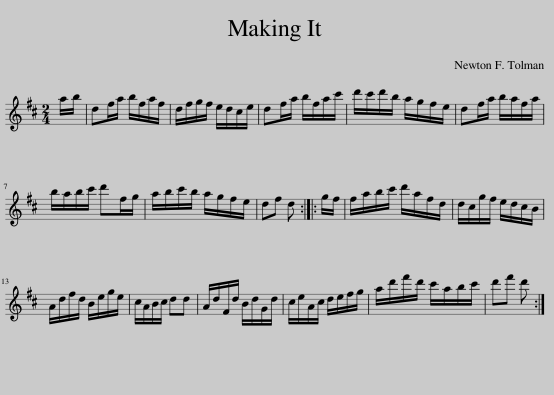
X:1
L:1/8
M:2/4
I:linebreak $
K:D
V:1 treble
V:1
 a/b/ | df/a/ b/f/a/f/ | d/f/g/f/ e/d/c/e/ | df/a/ b/f/a/c'/ | d'/c'/d'/b/ a/g/f/e/ | %5
 df/a/ b/a/f/a/ |$ b/a/b/c'/ d'f/g/ | a/b/c'/b/ a/g/f/e/ | df d :: g/f/ | %10
 f/a/b/c'/ d'/a/f/d/ | d/c/g/f/ e/d/c/B/ |$ A/d/f/d/ B/e/g/e/ | c/A/B/c/ dd | A/d/F/d/ B/d/G/d/ | %15
 c/e/A/c/ d/e/f/g/ | a/d'/f'/d'/ c'/a/b/c'/ | d'f' d' :| %18
